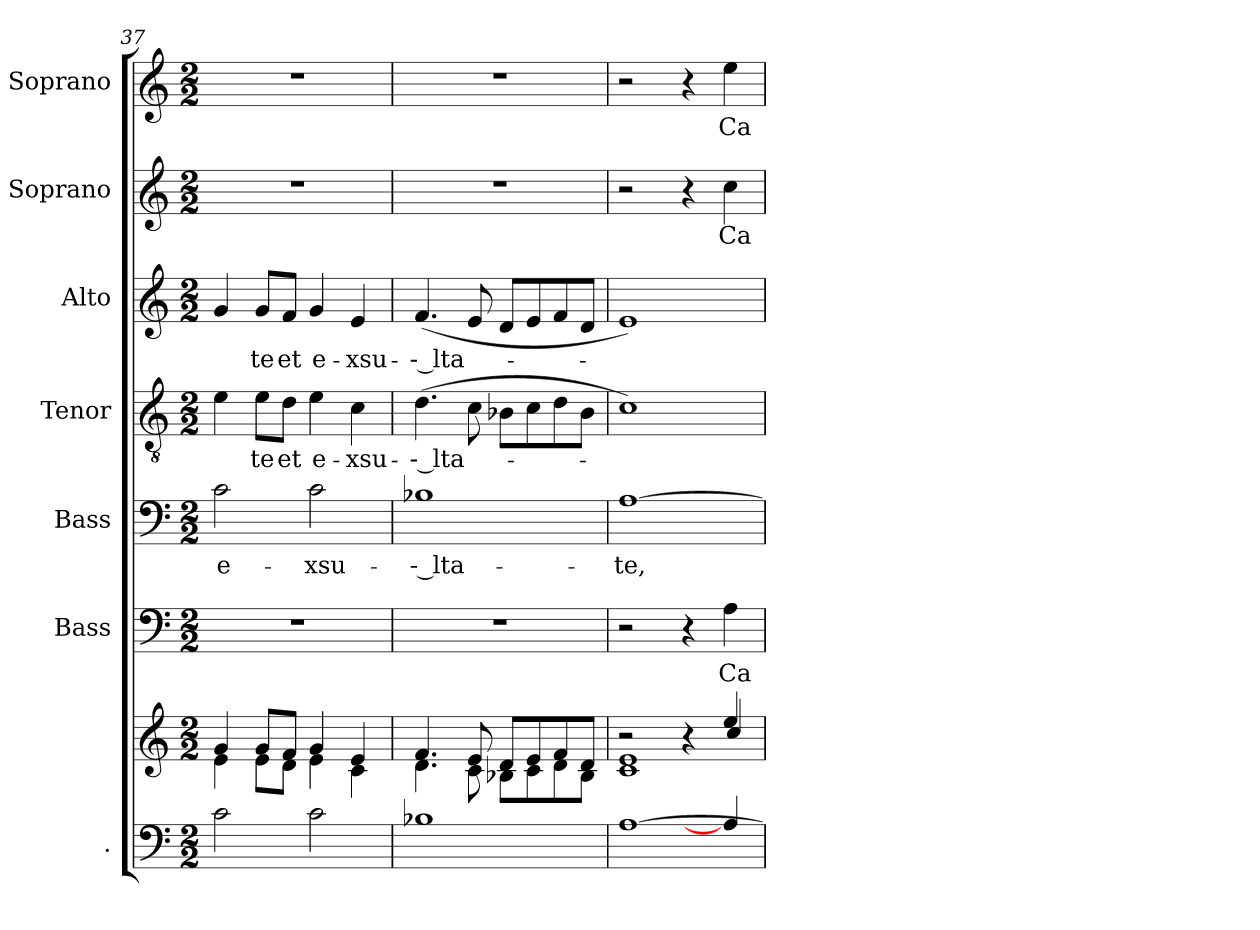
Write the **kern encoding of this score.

**kern	**kern	**kern	**text	**kern	**text	**kern	**text	**kern	**text	**kern	**text	**kern	**text
*part7	*part7	*part6	*part6	*part5	*part5	*part4	*part4	*part3	*part3	*part2	*part2	*part1	*part1
*staff8	*staff7	*staff6	*staff6	*staff5	*staff5	*staff4	*staff4	*staff3	*staff3	*staff2	*staff2	*staff1	*staff1
*I".	*	*I"Bass	*	*I"Bass	*	*I"Tenor	*	*I"Alto	*	*I"Soprano	*	*I"Soprano	*
*	*	*I'B.	*	*I'B.	*	*I'T.	*	*I'A.	*	*I'S.	*	*I'S.	*
*clefF4	*clefG2	*clefF4	*	*clefF4	*	*clefGv2	*	*clefG2	*	*clefG2	*	*clefG2	*
*	*	*	*	*	*	*ITrd7c12	*	*	*	*	*	*	*
*k[]	*k[]	*k[]	*	*k[]	*	*k[]	*	*k[]	*	*k[]	*	*k[]	*
*C:	*C:	*C:	*	*C:	*	*C:	*	*C:	*	*C:	*	*C:	*
*M2/2	*M2/2	*M2/2	*	*M2/2	*	*M2/2	*	*M2/2	*	*M2/2	*	*M2/2	*
=37	=37	=37	=37	=37	=37	=37	=37	=37	=37	=37	=37	=37	=37
*	*^	*	*	*	*	*	*	*	*	*	*	*	*
*	*	*^	*	*	*	*	*	*	*	*	*	*	*	*
!	!	!	!	!	!	!	!LO:LY:b:color=#000000	!	!	!	!	!	!	!	!
2ci\	1ryy	4gi/	4ei\	1r	.	2ci\	e-	4Ei\	.	4gi/	.	1r	.	1r	.
!	!	!	!	!	!	!	!	!	!LO:LY:b:color=#000000	!	!	!	!	!	!
!	!	!	!	!	!	!	!	!	!	!	!LO:LY:b:color=#000000	!	!	!	!
.	.	8gi/L	8ei\L	.	.	.	.	8Ei\L	-te	8gi/L	-te	.	.	.	.
!	!	!	!	!	!	!	!	!	!LO:LY:b:color=#000000	!	!	!	!	!	!
!	!	!	!	!	!	!	!	!	!	!	!LO:LY:b:color=#000000	!	!	!	!
.	.	8fi/J	8di\J	.	.	.	.	8Di\J	et	8fi/J	et	.	.	.	.
!	!	!	!	!	!	!	!LO:LY:b:color=#000000	!	!	!	!	!	!	!	!
!	!	!	!	!	!	!	!	!	!LO:LY:b:color=#000000	!	!	!	!	!	!
!	!	!	!	!	!	!	!	!	!	!	!LO:LY:b:color=#000000	!	!	!	!
2ci\	.	4gi/	4ei\	.	.	2ci\	-xsu-	4Ei\	e-	4gi/	e-	.	.	.	.
!	!	!	!	!	!	!	!	!	!LO:LY:b:color=#000000	!	!	!	!	!	!
!	!	!	!	!	!	!	!	!	!	!	!LO:LY:b:color=#000000	!	!	!	!
.	.	4ei/	4ci\	.	.	.	.	4Ci\	-xsu-	4ei/	-xsu-	.	.	.	.
!!LO:LB:g=z
=38	=38	=38	=38	=38	=38	=38	=38	=38	=38	=38	=38	=38	=38	=38	=38
!	!	!	!	!	!	!	!LO:LY:b:color=#000000	!	!	!	!	!	!	!	!
!	!	!	!	!	!	!	!	!	!LO:LY:b:color=#000000	!	!	!	!	!	!
!	!	!	!	!	!	!	!	!	!	!	!LO:LY:b:color=#000000	!	!	!	!
1B-Xi	1ryy	4.fi/	4.di\	1r	.	1B-Xi	-- lta-	(4.Di\	-- lta-	(4.fi/	-- lta-	1r	.	1r	.
.	.	8ei/	8ci\	.	.	.	.	8Ci\	.	8ei/	.	.	.	.	.
.	.	8di/L	8B-i\L	.	.	.	.	8BB-Xi\L	.	8di/L	.	.	.	.	.
.	.	8ei/	8ci\	.	.	.	.	8Ci\	.	8ei/	.	.	.	.	.
.	.	8fi/	8di\	.	.	.	.	8Di\	.	8fi/	.	.	.	.	.
.	.	8di/J	8B-i\J	.	.	.	.	8BB-i\J	.	8di/J	.	.	.	.	.
=39	=39	=39	=39	=39	=39	=39	=39	=39	=39	=39	=39	=39	=39	=39	=39
*^	*	*	*^	*	*	*	*	*	*	*	*	*	*	*	*
!	!	!	!	!	!	!	!	!	!LO:LY:b:color=#000000	!	!	!	!	!	!	!	!
[1Ai	2ryy	2r	2ryy	1ei	1ci	2r	.	[1Ai	-te,	1Ci)	.	1ei)	.	2r	.	2r	.
.	4ryy	4r	4ryy	.	.	4r	.	.	.	.	.	.	.	4r	.	4r	.
!	!	!	!	!	!	!	!LO:LY:b:color=#000000	!	!	!	!	!	!	!	!	!	!
!	!	!	!	!	!	!	!	!	!	!	!	!	!	!	!LO:LY:b:color=#000000	!	!
!	!	!	!	!	!	!	!	!	!	!	!	!	!	!	!	!	!LO:LY:b:color=#000000
.	4Ai/]	4eei/	4cci/	.	.	4Ai\	Ca-	.	.	.	.	.	.	4cci\	Ca-	4eei\	Ca-
*v	*v	*	*	*	*	*	*	*	*	*	*	*	*	*	*	*	*
*	*v	*v	*v	*v	*	*	*	*	*	*	*	*	*	*	*	*
=	=	=	=	=	=	=	=	=	=	=	=	=	=
*-	*-	*-	*-	*-	*-	*-	*-	*-	*-	*-	*-	*-	*-
